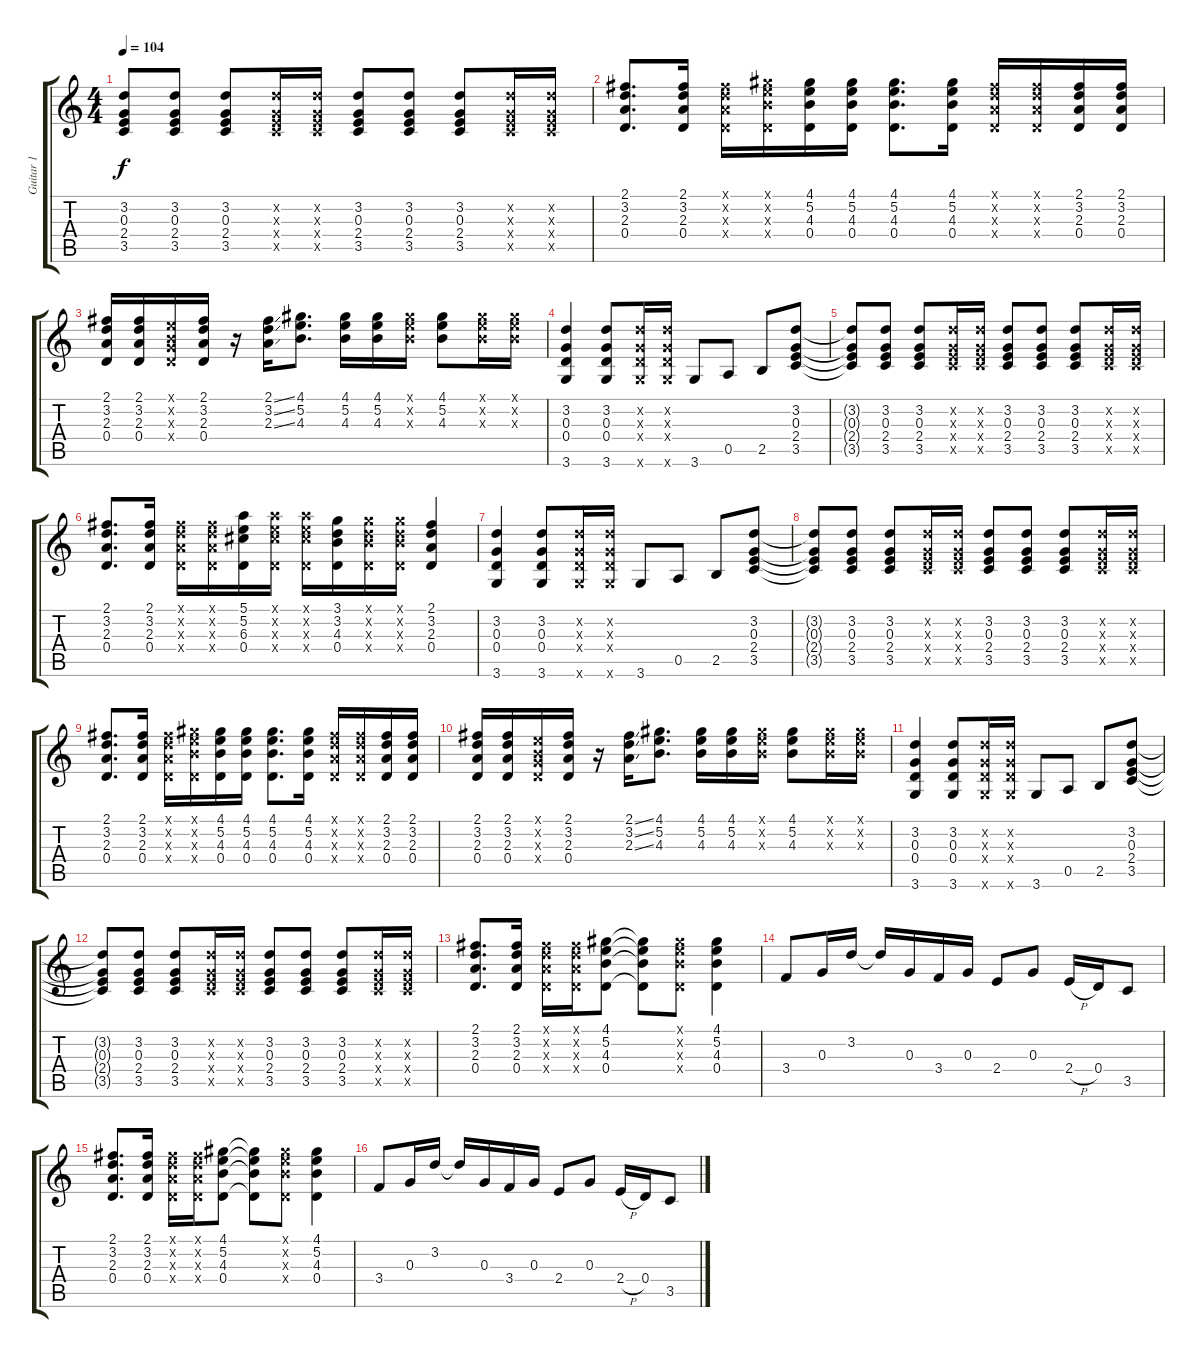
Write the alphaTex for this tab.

\track ("Guitar 1" "Guitar 1") {instrument acousticguitarsteel}
\staff {score tabs}
\tuning (E4 B3 G3 D3 A2 E2) {hide}
\ts (4 4)
\tempo 104
\clef g2
\ks c
(3.2{t} 0.3{t} 2.4{t} 3.5{t}).8{dy f} (3.2 0.3 2.4 3.5).8 (3.2 0.3 2.4 3.5).8 (3.2{x} 0.3{x} 2.4{x} 3.5{x}).16 (3.2{x} 0.3{x} 2.4{x} 3.5{x}).16 (3.2 0.3 2.4 3.5).8 (3.2 0.3 2.4 3.5).8 (3.2 0.3 2.4 3.5).8 (3.2{x} 0.3{x} 2.4{x} 3.5{x}).16 (3.2{x} 0.3{x} 2.4{x} 3.5{x}).16 |
(2.1 3.2 2.3 0.4).8{d} (2.1 3.2 2.3 0.4).16 (2.1{x} 3.2{x} 2.3{x} 0.4{x}).16 (4.1{x} 5.2{x} 4.3{x} 0.4{x}).16 (4.1 5.2 4.3 0.4).16 (4.1 5.2 4.3 0.4).16 (4.1 5.2 4.3 0.4).8{d} (4.1 5.2 4.3 0.4).16 (2.1{x} 3.2{x} 2.3{x} 0.4{x}).16 (2.1{x} 3.2{x} 2.3{x} 0.4{x}).16 (2.1 3.2 2.3 0.4).16 (2.1 3.2 2.3 0.4).16 |
(2.1 3.2 2.3 0.4).16 (2.1 3.2 2.3 0.4).16 (0.1{x} 0.2{x} 0.3{x} 0.4{x}).16 (2.1 3.2 2.3 0.4).16 r.16 (2.1{ss} 3.2{ss} 2.3{ss}).16 (4.1 5.2 4.3).8{d} (4.1 5.2 4.3).16 (4.1 5.2 4.3).16 (4.1{x} 5.2{x} 4.3{x}).16 (4.1 5.2 4.3).8 (4.1{x} 5.2{x} 4.3{x}).16 (4.1{x} 5.2{x} 4.3{x}).16 |
(3.2 0.3 0.4 3.6).4 (3.2 0.3 0.4 3.6).8 (3.2{x} 0.3{x} 0.4{x} 3.6{x}).16 (3.2{x} 0.3{x} 0.4{x} 3.6{x}).16 3.6.8 0.5.8 2.5.8 (3.2 0.3 2.4 3.5).8 |
(3.2{t} 0.3{t} 2.4{t} 3.5{t}).8 (3.2 0.3 2.4 3.5).8 (3.2 0.3 2.4 3.5).8 (3.2{x} 0.3{x} 2.4{x} 3.5{x}).16 (3.2{x} 0.3{x} 2.4{x} 3.5{x}).16 (3.2 0.3 2.4 3.5).8 (3.2 0.3 2.4 3.5).8 (3.2 0.3 2.4 3.5).8 (3.2{x} 0.3{x} 2.4{x} 3.5{x}).16 (3.2{x} 0.3{x} 2.4{x} 3.5{x}).16 |
(2.1 3.2 2.3 0.4).8{d} (2.1 3.2 2.3 0.4).16 (2.1{x} 3.2{x} 2.3{x} 0.4{x}).16 (2.1{x} 3.2{x} 2.3{x} 0.4{x}).16 (5.1 5.2 6.3 0.4).16 (5.1{x} 5.2{x} 6.3{x} 0.4{x}).16 (5.1{x} 5.2{x} 6.3{x} 0.4{x}).16 (3.1 3.2 4.3 0.4).16 (3.1{x} 3.2{x} 4.3{x} 0.4{x}).16 (3.1{x} 3.2{x} 4.3{x} 0.4{x}).16 (2.1 3.2 2.3 0.4).4 |
(3.2 0.3 0.4 3.6).4 (3.2 0.3 0.4 3.6).8 (3.2{x} 0.3{x} 0.4{x} 3.6{x}).16 (3.2{x} 0.3{x} 0.4{x} 3.6{x}).16 3.6.8 0.5.8 2.5.8 (3.2 0.3 2.4 3.5).8 |
(3.2{t} 0.3{t} 2.4{t} 3.5{t}).8 (3.2 0.3 2.4 3.5).8 (3.2 0.3 2.4 3.5).8 (3.2{x} 0.3{x} 2.4{x} 3.5{x}).16 (3.2{x} 0.3{x} 2.4{x} 3.5{x}).16 (3.2 0.3 2.4 3.5).8 (3.2 0.3 2.4 3.5).8 (3.2 0.3 2.4 3.5).8 (3.2{x} 0.3{x} 2.4{x} 3.5{x}).16 (3.2{x} 0.3{x} 2.4{x} 3.5{x}).16 |
(2.1 3.2 2.3 0.4).8{d} (2.1 3.2 2.3 0.4).16 (2.1{x} 3.2{x} 2.3{x} 0.4{x}).16 (4.1{x} 5.2{x} 4.3{x} 0.4{x}).16 (4.1 5.2 4.3 0.4).16 (4.1 5.2 4.3 0.4).16 (4.1 5.2 4.3 0.4).8{d} (4.1 5.2 4.3 0.4).16 (2.1{x} 3.2{x} 2.3{x} 0.4{x}).16 (2.1{x} 3.2{x} 2.3{x} 0.4{x}).16 (2.1 3.2 2.3 0.4).16 (2.1 3.2 2.3 0.4).16 |
(2.1 3.2 2.3 0.4).16 (2.1 3.2 2.3 0.4).16 (0.1{x} 0.2{x} 0.3{x} 0.4{x}).16 (2.1 3.2 2.3 0.4).16 r.16 (2.1{ss} 3.2{ss} 2.3{ss}).16 (4.1 5.2 4.3).8{d} (4.1 5.2 4.3).16 (4.1 5.2 4.3).16 (4.1{x} 5.2{x} 4.3{x}).16 (4.1 5.2 4.3).8 (4.1{x} 5.2{x} 4.3{x}).16 (4.1{x} 5.2{x} 4.3{x}).16 |
(3.2 0.3 0.4 3.6).4 (3.2 0.3 0.4 3.6).8 (3.2{x} 0.3{x} 0.4{x} 3.6{x}).16 (3.2{x} 0.3{x} 0.4{x} 3.6{x}).16 3.6.8 0.5.8 2.5.8 (3.2 0.3 2.4 3.5).8 |
(3.2{t} 0.3{t} 2.4{t} 3.5{t}).8 (3.2 0.3 2.4 3.5).8 (3.2 0.3 2.4 3.5).8 (3.2{x} 0.3{x} 2.4{x} 3.5{x}).16 (3.2{x} 0.3{x} 2.4{x} 3.5{x}).16 (3.2 0.3 2.4 3.5).8 (3.2 0.3 2.4 3.5).8 (3.2 0.3 2.4 3.5).8 (3.2{x} 0.3{x} 2.4{x} 3.5{x}).16 (3.2{x} 0.3{x} 2.4{x} 3.5{x}).16 |
(2.1 3.2 2.3 0.4).8{d} (2.1 3.2 2.3 0.4).16 (2.1{x} 3.2{x} 2.3{x} 0.4{x}).16 (2.1{x} 3.2{x} 2.3{x} 0.4{x}).16 (4.1 5.2 4.3 0.4).8 (4.1{t} 5.2{t} 4.3{t} 0.4{t}).8 (4.1{x} 5.2{x} 4.3{x} 0.4{x}).8 (4.1 5.2 4.3 0.4).4 |
3.4.8 0.3.16 3.2.16 3.2{t}.16 0.3.16 3.4.16 0.3.16 2.4.8 0.3.8 2.4{h}.16 0.4.16 3.5.8 |
(2.1 3.2 2.3 0.4).8{d} (2.1 3.2 2.3 0.4).16 (2.1{x} 3.2{x} 2.3{x} 0.4{x}).16 (2.1{x} 3.2{x} 2.3{x} 0.4{x}).16 (4.1 5.2 4.3 0.4).8 (4.1{t} 5.2{t} 4.3{t} 0.4{t}).8 (4.1{x} 5.2{x} 4.3{x} 0.4{x}).8 (4.1 5.2 4.3 0.4).4 |
3.4.8 0.3.16 3.2.16 3.2{t}.16 0.3.16 3.4.16 0.3.16 2.4.8 0.3.8 2.4{h}.16 0.4.16 3.5.8
